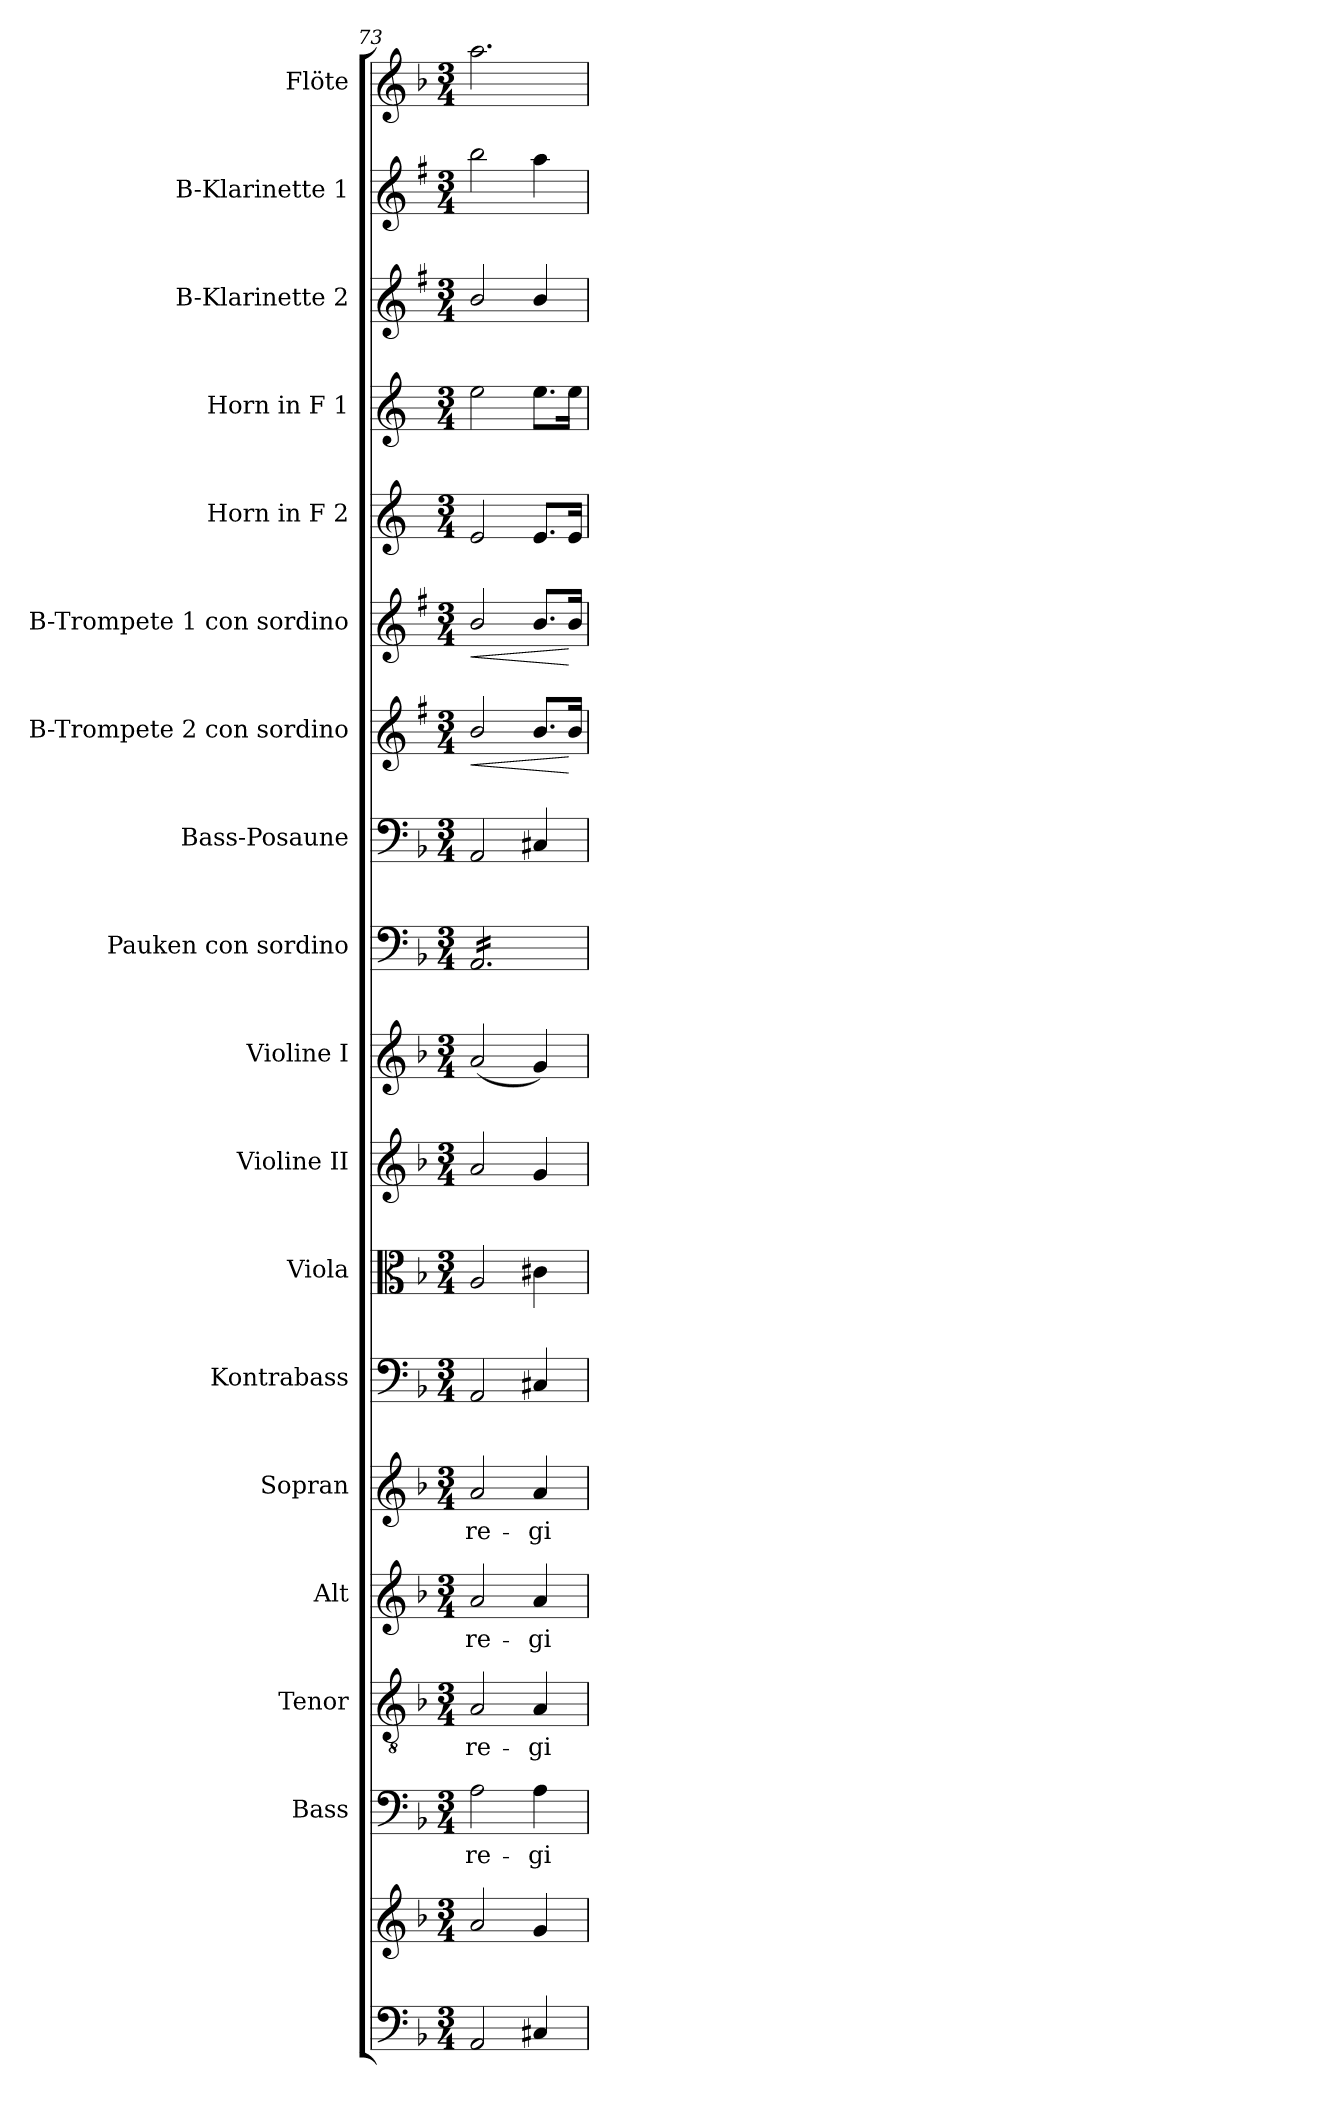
**kern	**kern	**kern	**text	**kern	**text	**kern	**text	**kern	**text	**kern	**kern	**kern	**kern	**kern	**kern	**kern	**dynam	**kern	**dynam	**kern	**kern	**kern	**kern	**kern
*part18	*part18	*part17	*part17	*part16	*part16	*part15	*part15	*part14	*part14	*part13	*part12	*part11	*part10	*part9	*part8	*part7	*part7	*part6	*part6	*part5	*part4	*part3	*part2	*part1
*staff19	*staff18	*staff17	*staff17	*staff16	*staff16	*staff15	*staff15	*staff14	*staff14	*staff13	*staff12	*staff11	*staff10	*staff9	*staff8	*staff7	*staff7	*staff6	*staff6	*staff5	*staff4	*staff3	*staff2	*staff1
*	*	*I"Bass	*	*I"Tenor	*	*I"Alt	*	*I"Sopran	*	*I"Kontrabass	*I"Viola	*I"Violine II	*I"Violine I	*I"Pauken con sordino	*I"Bass-Posaune	*I"B-Trompete 2 con sordino	*	*I"B-Trompete 1 con sordino	*	*I"Horn in F 2	*I"Horn in F 1	*I"B-Klarinette 2	*I"B-Klarinette 1	*I"Flöte
*	*	*I'B.	*	*I'T.	*	*I'A.	*	*I'S.	*	*I'Kb.	*I'Vla.	*I'Vl. II	*I'Vl. I	*I'Pk.	*I'B. Pos.	*I'B Trp. 2	*	*I'B Trp. 1	*	*	*	*I'B Kl. 2	*I'B Kl. 1	*I'Fl.
*clefF4	*clefG2	*clefF4	*	*clefGv2	*	*clefG2	*	*clefG2	*	*clefF4	*clefC3	*clefG2	*clefG2	*clefF4	*clefF4	*clefG2	*	*clefG2	*	*clefG2	*clefG2	*clefG2	*clefG2	*clefG2
*	*	*	*	*	*	*	*	*	*	*ITrd7c12	*	*	*	*	*	*ITrd1c2	*	*ITrd1c2	*	*ITrd4c7	*ITrd4c7	*ITrd1c2	*ITrd1c2	*
*k[b-]	*k[b-]	*k[b-]	*	*k[b-]	*	*k[b-]	*	*k[b-]	*	*k[b-]	*k[b-]	*k[b-]	*k[b-]	*k[b-]	*k[b-]	*k[b-]	*	*k[b-]	*	*k[b-]	*k[b-]	*k[b-]	*k[b-]	*k[b-]
*F:	*F:	*F:	*	*F:	*	*F:	*	*F:	*	*F:	*F:	*F:	*F:	*F:	*F:	*F:	*	*F:	*	*F:	*F:	*F:	*F:	*F:
*M3/4	*M3/4	*M3/4	*	*M3/4	*	*M3/4	*	*M3/4	*	*M3/4	*M3/4	*M3/4	*M3/4	*M3/4	*M3/4	*M3/4	*	*M3/4	*	*M3/4	*M3/4	*M3/4	*M3/4	*M3/4
=73	=73	=73	=73	=73	=73	=73	=73	=73	=73	=73	=73	=73	=73	=73	=73	=73	=73	=73	=73	=73	=73	=73	=73	=73
!	!	!	!LO:LY:b	!	!LO:LY:b	!	!LO:LY:b	!	!LO:LY:b	!	!	!	!	!	!	!	!LO:HP:b	!	!LO:HP:b	!	!	!	!	!
*	*	*	*	*	*	*	*	*	*	*	*	*	*	*tremolo	*	*	*	*	*	*	*	*	*	*
2AA/	2a/	2A\	re-	2A/	re-	2a/	re-	2a/	re-	2AAA/	2A/	2a/	(<2a/	16AA/LL	2AA/	2a/	<	2a/	<	2A/	2a\	2a/	2aa\	2.aa\
.	.	.	.	.	.	.	.	.	.	.	.	.	.	16AA/	.	.	.	.	.	.	.	.	.	.
.	.	.	.	.	.	.	.	.	.	.	.	.	.	16AA/	.	.	.	.	.	.	.	.	.	.
.	.	.	.	.	.	.	.	.	.	.	.	.	.	16AA/	.	.	.	.	.	.	.	.	.	.
.	.	.	.	.	.	.	.	.	.	.	.	.	.	16AA/	.	.	.	.	.	.	.	.	.	.
.	.	.	.	.	.	.	.	.	.	.	.	.	.	16AA/	.	.	.	.	.	.	.	.	.	.
.	.	.	.	.	.	.	.	.	.	.	.	.	.	16AA/	.	.	.	.	.	.	.	.	.	.
.	.	.	.	.	.	.	.	.	.	.	.	.	.	16AA/	.	.	.	.	.	.	.	.	.	.
!	!	!	!LO:LY:b	!	!LO:LY:b	!	!LO:LY:b	!	!LO:LY:b	!	!	!	!	!	!	!	!	!	!	!	!	!	!	!
4C#X/	4g/	4A\	-gi-	4A/	-gi-	4a/	-gi-	4a/	-gi-	4CC#X/	4c#X\	4g/	4g/)	16AA/	4C#X/	8.a/L	.	8.a/L	.	8.A/L	8.a\L	4a/	4gg\	.
.	.	.	.	.	.	.	.	.	.	.	.	.	.	16AA/	.	.	.	.	.	.	.	.	.	.
.	.	.	.	.	.	.	.	.	.	.	.	.	.	16AA/	.	.	.	.	.	.	.	.	.	.
.	.	.	.	.	.	.	.	.	.	.	.	.	.	16AA/JJ	.	16a/Jk	[	16a/Jk	[	16A/Jk	16a\Jk	.	.	.
*	*	*	*	*	*	*	*	*	*	*	*	*	*	*Xtremolo	*	*	*	*	*	*	*	*	*	*
=	=	=	=	=	=	=	=	=	=	=	=	=	=	=	=	=	=	=	=	=	=	=	=	=
*-	*-	*-	*-	*-	*-	*-	*-	*-	*-	*-	*-	*-	*-	*-	*-	*-	*-	*-	*-	*-	*-	*-	*-	*-
